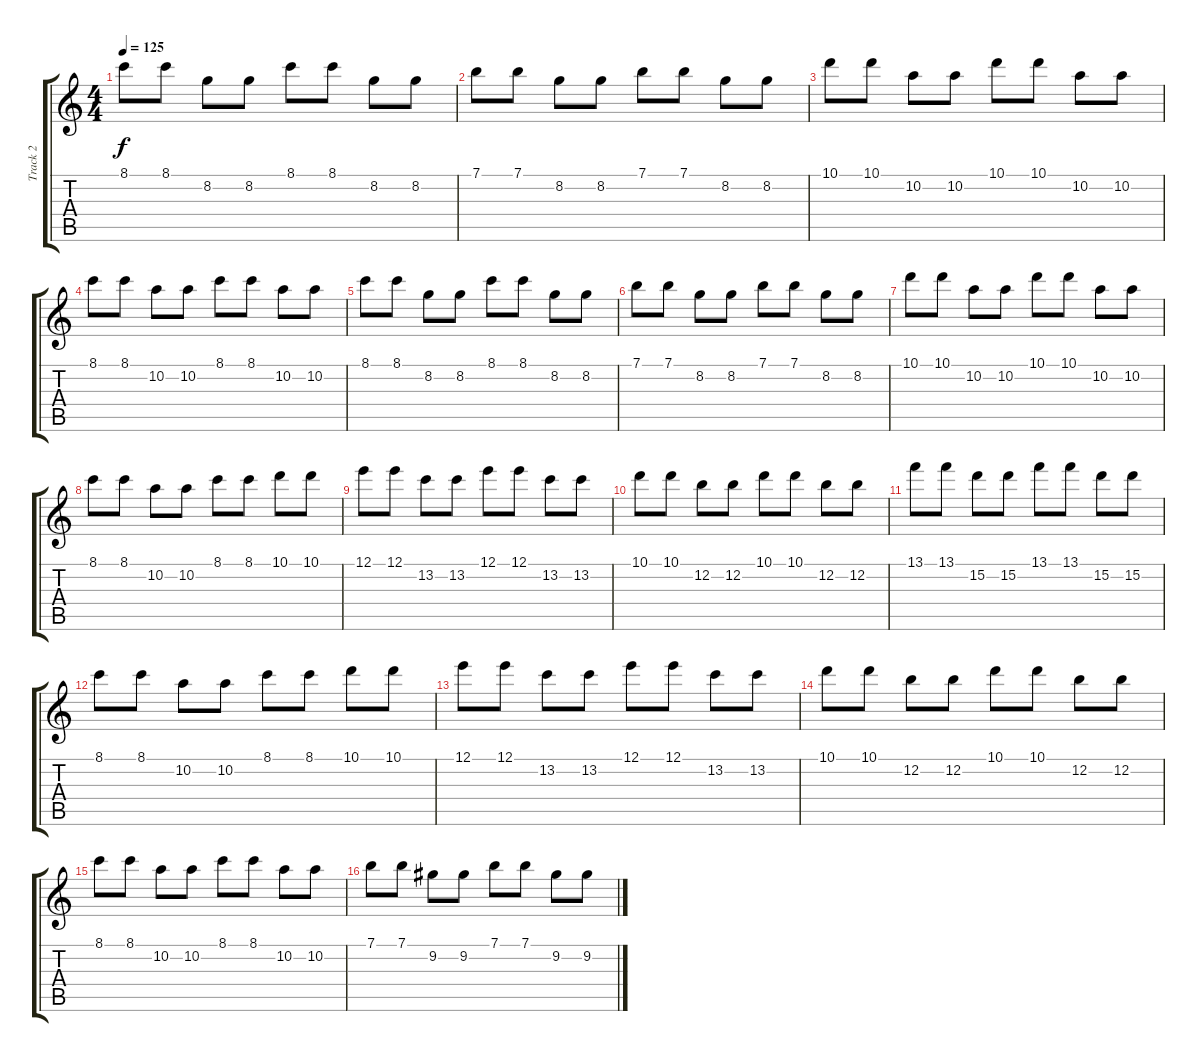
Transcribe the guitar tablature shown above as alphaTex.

\track ("Track 2" "Track 2") {instrument overdrivenguitar}
\staff {score tabs}
\tuning (E4 B3 G3 D3 A2 E2) {hide}
\ts (4 4)
\tempo 125
\clef g2
\ks c
8.1.8{dy f volume 14 instrument distortionguitar} 8.1.8 8.2.8 8.2.8 8.1.8 8.1.8 8.2.8 8.2.8 |
7.1.8 7.1.8 8.2.8 8.2.8 7.1.8 7.1.8 8.2.8 8.2.8 |
10.1.8 10.1.8 10.2.8 10.2.8 10.1.8 10.1.8 10.2.8 10.2.8 |
8.1.8 8.1.8 10.2.8 10.2.8 8.1.8 8.1.8 10.2.8 10.2.8 |
8.1.8 8.1.8 8.2.8 8.2.8 8.1.8 8.1.8 8.2.8 8.2.8 |
7.1.8 7.1.8 8.2.8 8.2.8 7.1.8 7.1.8 8.2.8 8.2.8 |
10.1.8 10.1.8 10.2.8 10.2.8 10.1.8 10.1.8 10.2.8 10.2.8 |
8.1.8 8.1.8 10.2.8 10.2.8 8.1.8 8.1.8 10.1.8 10.1.8 |
12.1.8 12.1.8 13.2.8 13.2.8 12.1.8 12.1.8 13.2.8 13.2.8 |
10.1.8 10.1.8 12.2.8 12.2.8 10.1.8 10.1.8 12.2.8 12.2.8 |
13.1.8 13.1.8 15.2.8 15.2.8 13.1.8 13.1.8 15.2.8 15.2.8 |
8.1.8 8.1.8 10.2.8 10.2.8 8.1.8 8.1.8 10.1.8 10.1.8 |
12.1.8 12.1.8 13.2.8 13.2.8 12.1.8 12.1.8 13.2.8 13.2.8 |
10.1.8 10.1.8 12.2.8 12.2.8 10.1.8 10.1.8 12.2.8 12.2.8 |
8.1.8 8.1.8 10.2.8 10.2.8 8.1.8 8.1.8 10.2.8 10.2.8 |
7.1.8 7.1.8 9.2.8 9.2.8 7.1.8 7.1.8 9.2.8 9.2.8
